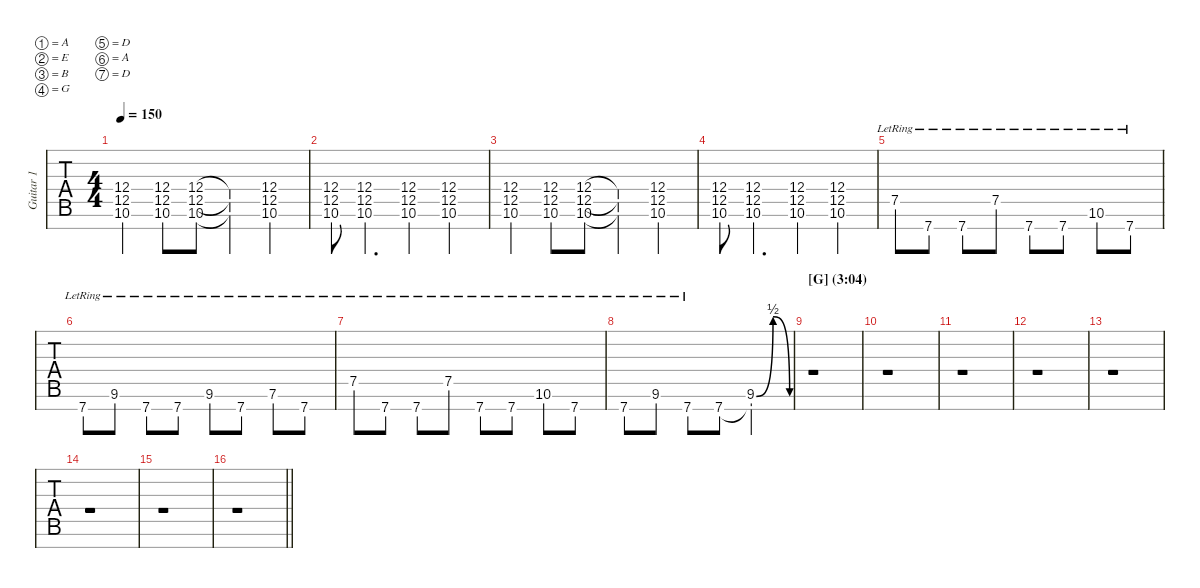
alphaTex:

\defaultSystemsLayout 2
\hideDynamics
\bracketExtendMode nobrackets
\multiTrackTrackNamePolicy allsystems
\firstSystemTrackNameMode fullname
\otherSystemsTrackNameMode fullname
\otherSystemsTrackNameOrientation horizontal
\track ("Guitar 1" "Gtr. 1") {instrument overdrivenguitar}
\staff {tabs}
\tuning (A3 E3 B2 G2 D2 A1 D1)
\ts (4 4)
\tempo 150
\clef g2
\ks c
(10.6 12.5 12.4).4{dy mf} (10.6 12.5 12.4).8 (10.6 12.5 12.4).8 (12.5{t} 10.6{t} 12.4{t}).4 (10.6 12.5 12.4).4 |
\scale
1.00269 (10.6 12.5 12.4).8 (10.6 12.5 12.4).4{d} (10.6 12.5 12.4).4 (10.6 12.5 12.4).4 |
(10.6 12.5 12.4).4 (10.6 12.5 12.4).8 (10.6 12.5 12.4).8 (12.5{t} 10.6{t} 12.4{t}).4 (10.6 12.5 12.4).4 |
\scale
0.997308 (10.6 12.5 12.4).8 (10.6 12.5 12.4).4{d} (10.6 12.5 12.4).4 (10.6 12.5 12.4).4 |
\scale
1.00024 7.5{lr}.8 7.7{lr}.8 7.7{lr}.8 7.5{lr}.8 7.7{lr}.8 7.7{lr}.8 10.6{lr}.8 7.7{lr}.8 |
\scale
1.00245 7.7{lr}.8 9.6{lr acc #}.8 7.7{lr}.8 7.7{lr}.8 9.6{lr acc #}.8 7.7{lr}.8 7.6{lr}.8 7.7{lr}.8 |
\scale
0.999095 7.5{lr}.8 7.7{lr}.8 7.7{lr}.8 7.5{lr}.8 7.7{lr}.8 7.7{lr}.8 10.6{lr}.8 7.7{lr}.8 |
\scale
0.998213 7.7{lr}.8 9.6{lr acc #}.8 7.7{lr}.8 7.7.8 (9.6{be (bendrelease 12 0 18 2 28.799999999999997 2 33 0) acc #} 7.7{t}).2 |
\section ("" "[G] (3:04)")
\scale
1.0137 r.1 |
\scale
0.986301 r.1 |
\scale
1.0137 r.1 |
\scale
0.986301 r.1 |
\scale
1.0137 r.1 |
\scale
0.986301 r.1 |
\scale
1.00986 r.1 |
\scale
0.990137
\barLineRight lightlight
r.1
